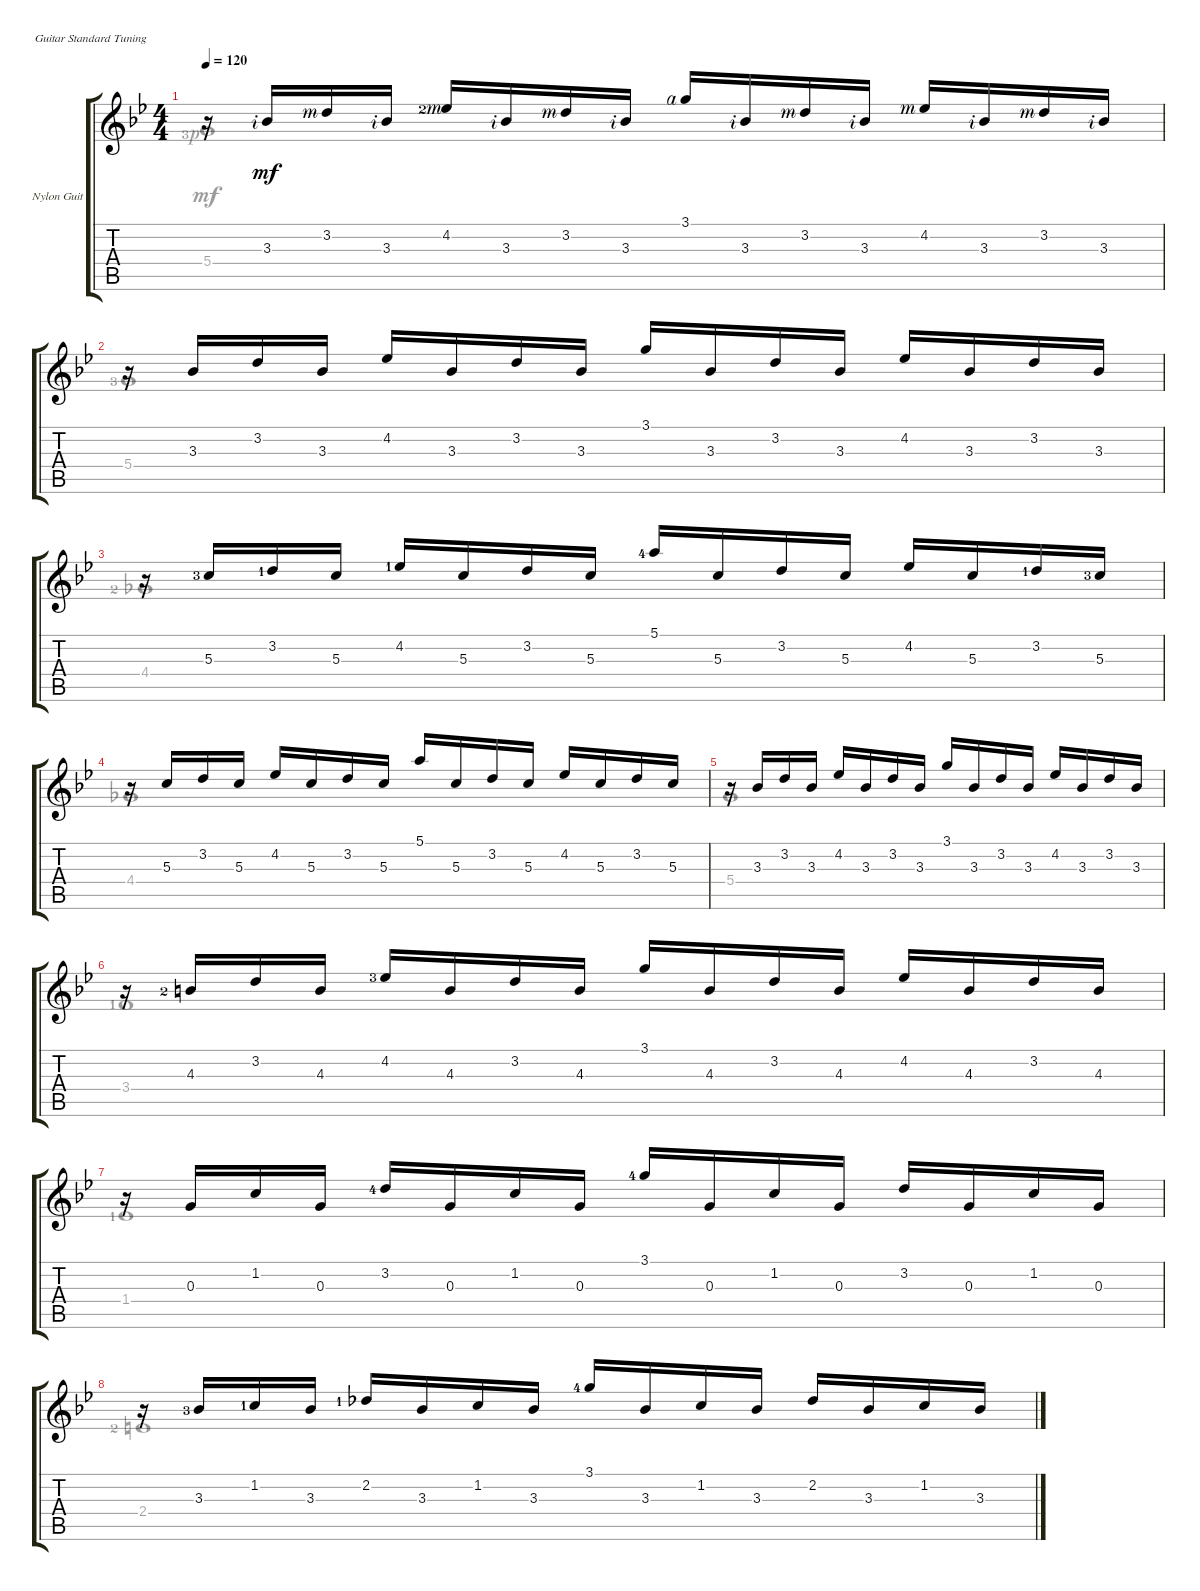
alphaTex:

\defaultSystemsLayout 4
\bracketExtendMode groupsimilarinstruments
\firstSystemTrackNameOrientation horizontal
\otherSystemsTrackNameOrientation horizontal
\track ("Nylon Guitar" "Nylon Guit") {instrument acousticguitarsteel}
\staff {score tabs}
\tuning (E4 B3 G3 D3 A2 E2)
\voice
\ts (4 4)
\tempo 120
\clef g2
\scale
0.616692
\ks bb
r.16{dy mf instrument acousticguitarsteel} 3.3{rf 2}.16 3.2{rf 3}.16 3.3{rf 2}.16 4.2{lf 3 rf 3}.16 3.3{rf 2}.16 3.2{rf 3}.16 3.3{rf 2}.16 3.1{rf 4}.16 3.3{rf 2}.16 3.2{rf 3}.16 3.3{rf 2}.16 4.2{rf 3}.16 3.3{rf 2}.16 3.2{rf 3}.16 3.3{rf 2}.16 |
\scale
0.383308 r.16 3.3.16 3.2.16 3.3.16 4.2.16 3.3.16 3.2.16 3.3.16 3.1.16 3.3.16 3.2.16 3.3.16 4.2.16 3.3.16 3.2.16 3.3.16 |
r.16 5.3{lf 4}.16 3.2{lf 2}.16 5.3.16 4.2{lf 2}.16 5.3.16 3.2.16 5.3.16 5.1{lf 5}.16 5.3.16 3.2.16 5.3.16 4.2.16 5.3.16 3.2{lf 2}.16 5.3{lf 4}.16 |
r.16 5.3.16 3.2.16 5.3.16 4.2.16 5.3.16 3.2.16 5.3.16 5.1.16 5.3.16 3.2.16 5.3.16 4.2.16 5.3.16 3.2.16 5.3.16 |
r.16 3.3.16 3.2.16 3.3.16 4.2.16 3.3.16 3.2.16 3.3.16 3.1.16 3.3.16 3.2.16 3.3.16 4.2.16 3.3.16 3.2.16 3.3.16 |
r.16 4.3{lf 3}.16 3.2.16 4.3.16 4.2{lf 4}.16 4.3.16 3.2.16 4.3.16 3.1.16 4.3.16 3.2.16 4.3.16 4.2.16 4.3.16 3.2.16 4.3.16 |
r.16 0.3.16 1.2.16 0.3.16 3.2{lf 5}.16 0.3.16 1.2.16 0.3.16 3.1{lf 5}.16 0.3.16 1.2.16 0.3.16 3.2.16 0.3.16 1.2.16 0.3.16 |
r.16 3.3{lf 4}.16 1.2{lf 2}.16 3.3.16 2.2{lf 2}.16 3.3.16 1.2.16 3.3.16 3.1{lf 5}.16 3.3.16 1.2.16 3.3.16 2.2.16 3.3.16 1.2.16 3.3.16
\voice
\clef g2
\ottava regular
\simile none
\scale
0.616692
\ks bb
5.4{lf 4 rf 1}.1{dy mf} |
\scale
0.383308 5.4{lf 4}.1 |
4.4{lf 3}.1 |
4.4.1 |
5.4.1 |
3.4{lf 2}.1 |
1.4{lf 2}.1 |
2.4{lf 3}.1
